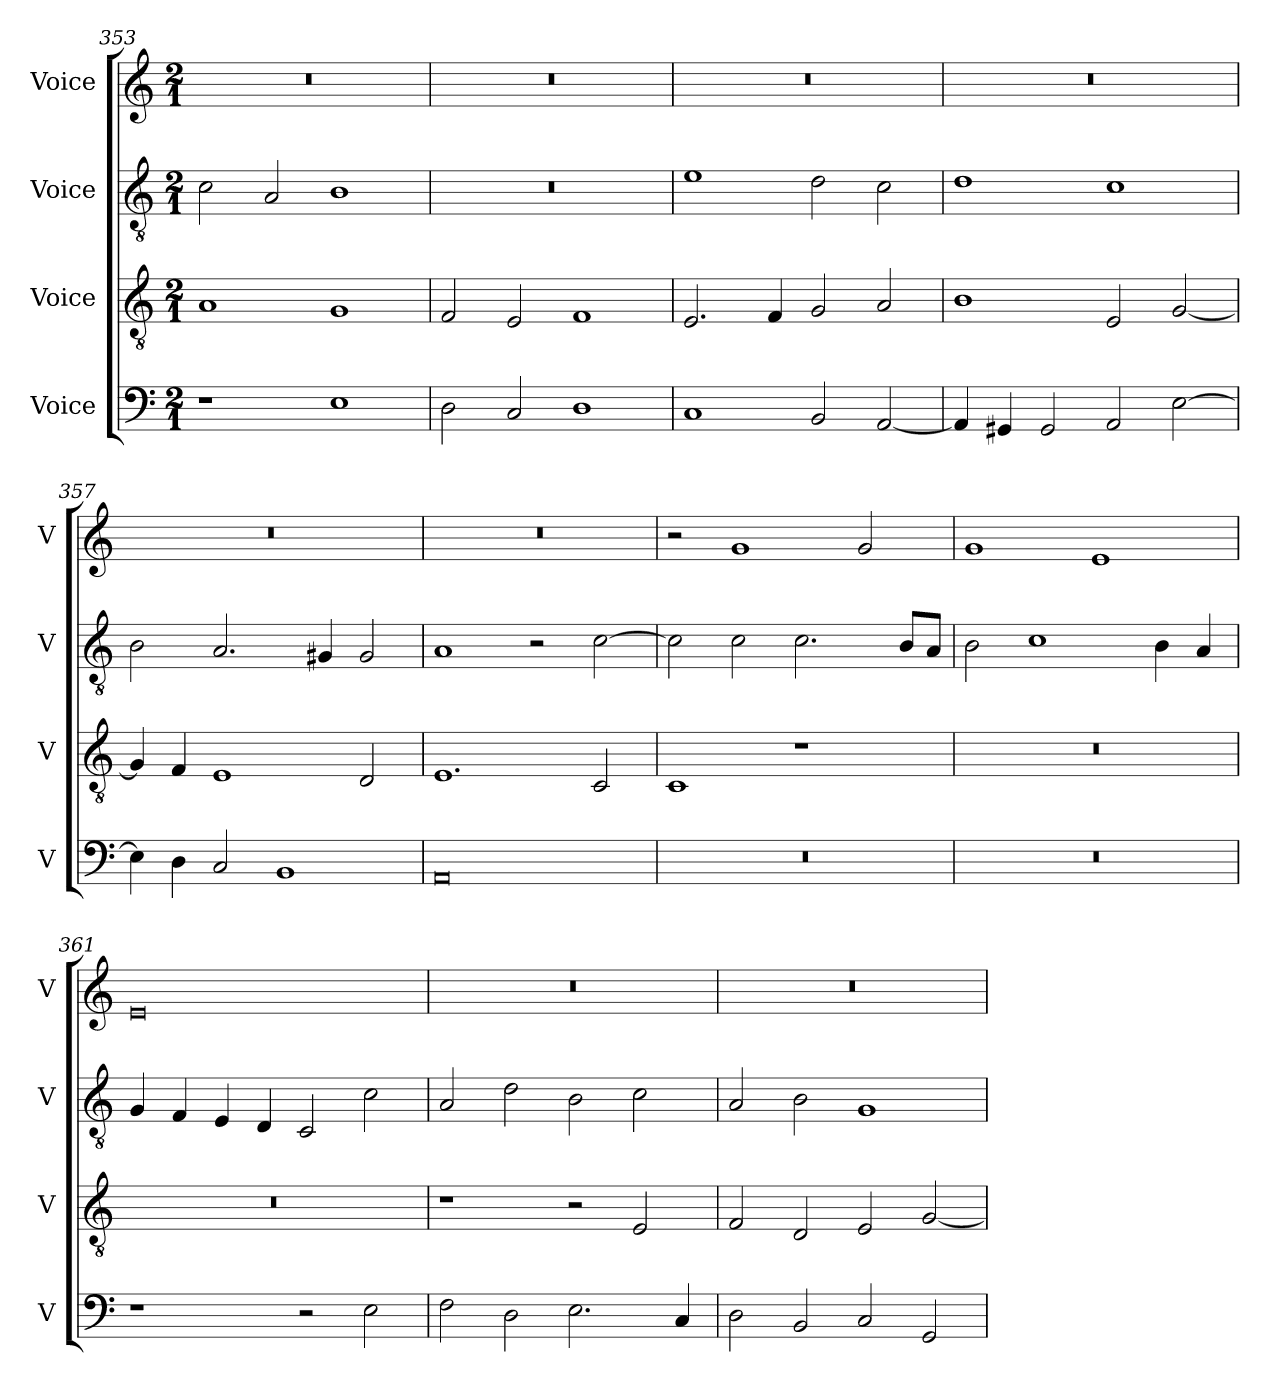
**kern	**kern	**kern	**kern
*part4	*part3	*part2	*part1
*staff4	*staff3	*staff2	*staff1
*I"Voice	*I"Voice	*I"Voice	*I"Voice
*I'V	*I'V	*I'V	*I'V
*clefF4	*clefGv2	*clefGv2	*clefG2
*k[]	*k[]	*k[]	*k[]
*M2/1	*M2/1	*M2/1	*M2/1
=353	=353	=353	=353
1r	1A	2c\	0r
.	.	2A/	.
1E	1G	1B	.
=354	=354	=354	=354
2D\	2F/	0r	0r
2C/	2E/	.	.
1D	1F	.	.
=355	=355	=355	=355
1C	2.E/	1e	0r
.	4F/	.	.
2BB/	2G/	2d\	.
[2AA/	2A/	2c\	.
=356	=356	=356	=356
4AA/]	1B	1d	0r
4GG#X/	.	.	.
2GG#/	.	.	.
2AA/	2E/	1c	.
[2E\	[2G/	.	.
!!LO:LB:g=z
=357	=357	=357	=357
4E\]	4G/]	2B\	0r
4D\	4F/	.	.
2C/	1E	2.A/	.
1BB	.	.	.
.	.	4G#X/	.
.	2D/	2G#/	.
=358	=358	=358	=358
0AA	1.E	1A	0r
.	.	2r	.
.	2C/	[2c\	.
=359	=359	=359	=359
0r	1C	2c\]	2r
.	.	2c\	1g
.	1r	2.c\	.
.	.	.	2g/
.	.	8B/L	.
.	.	8A/J	.
=360	=360	=360	=360
0r	0r	2B\	1g
.	.	1c	.
.	.	.	1e
.	.	4B\	.
.	.	4A/	.
=361	=361	=361	=361
1r	0r	4G/	0e
.	.	4F/	.
.	.	4E/	.
.	.	4D/	.
2r	.	2C/	.
2E\	.	2c\	.
=362	=362	=362	=362
2F\	1r	2A/	0r
2D\	.	2d\	.
2.E\	2r	2B\	.
.	2E/	2c\	.
4C/	.	.	.
=363	=363	=363	=363
2D\	2F/	2A/	0r
2BB/	2D/	2B\	.
2C/	2E/	1G	.
2GG/	[2G/	.	.
=	=	=	=
*-	*-	*-	*-
